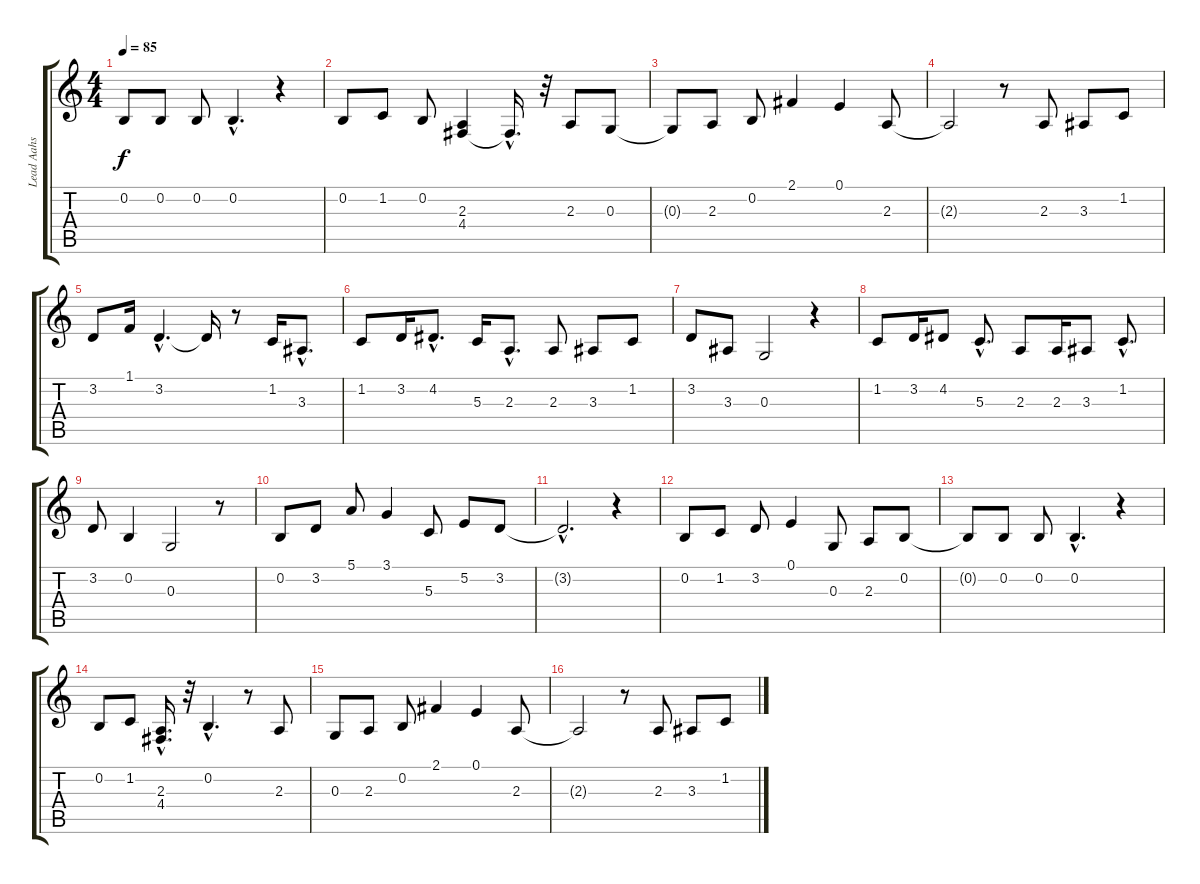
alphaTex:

\track ("Lead Aahs" "Lead Aahs") {instrument choiraahs}
\staff {score tabs}
\tuning (E4 B3 G3 D3 A2 E2) {hide}
\ts (4 4)
\tempo 85
\clef g2
\ks c
0.2{t}.8{dy f} 0.2.8 0.2.8 0.2{hac}.4{d} r.4 |
0.2.8 1.2.8 0.2.8 (2.3 4.4).4 4.4{hac t}.16{d} r.32 2.3.8 0.3.8 |
0.3{t}.8 2.3.8 0.2.8 2.1.4 0.1.4 2.3.8 |
2.3{t}.2 r.8 2.3.8 3.3.8 1.2.8 |
3.2.8 1.1.16 3.2{hac}.4{d} 3.2{t}.16 r.8 1.2.16 3.3{hac}.8{d} |
1.2.8 3.2.16 4.2{hac}.8{d} 5.3.16 2.3{hac}.8{d} 2.3.8 3.3.8 1.2.8 |
3.2.8 3.3.8 0.3.2 r.4 |
1.2.8 3.2.16 4.2.8 5.3{hac}.8{d} 2.3.8 2.3.16 3.3.8 1.2{hac}.8{d} |
3.2.8 0.2.4 0.3.2 r.8 |
0.2.8 3.2.8 5.1.8 3.1.4 5.3.8 5.2.8 3.2.8 |
3.2{hac t}.2{d} r.4 |
0.2.8 1.2.8 3.2.8 0.1.4 0.3.8 2.3.8 0.2.8 |
0.2{t}.8 0.2.8 0.2.8 0.2{hac}.4{d} r.4 |
0.2.8 1.2.8 (2.3 4.4{hac}).16{d} r.32 0.2{hac}.4{d} r.8 2.3.8 |
0.3.8 2.3.8 0.2.8 2.1.4 0.1.4 2.3.8 |
2.3{t}.2 r.8 2.3.8 3.3.8 1.2.8
